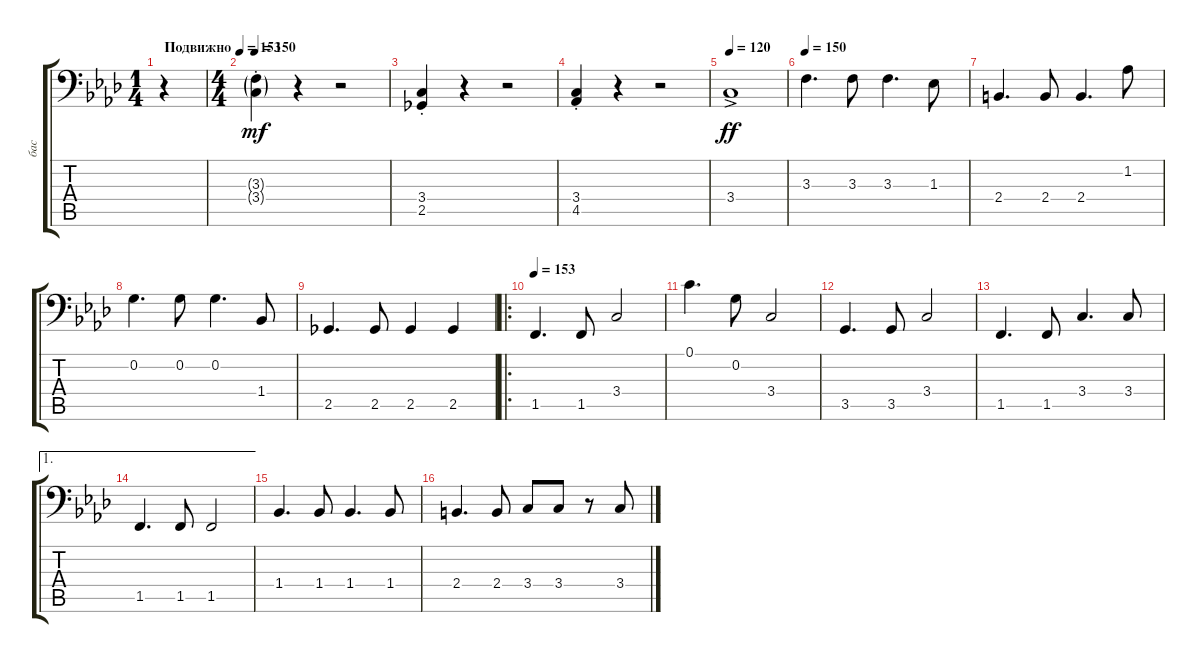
\track ("бас" "бас") {instrument electricbasspick}
\staff {score tabs}
\tuning (C3 G2 D2 A1 E1 B-1) {hide}
\ts (1 4)
\tempo (153 "Подвижно")
\clef f4
\ks fminor
r.4{dy mf instrument electricbasspick} |
\ts (4 4)
\tempo 150
(3.3{g st} 3.4{g st}).4 r.4 r.2 |
(3.4{st} 2.5{st}).4 r.4 r.2 |
(3.4{st} 4.5{st}).4 r.4 r.2 |
\tempo 120
3.4{ac}.1{dy ff} |
\tempo 150
3.3.4{d} 3.3.8 3.3.4{d} 1.3.8 |
2.4.4{d} 2.4.8 2.4.4{d} 1.2.8 |
0.2.4{d} 0.2.8 0.2.4{d} 1.4.8 |
2.5.4{d} 2.5.8 2.5.4 2.5.4 |
\ro
\tempo 153
1.5.4{d} 1.5.8 3.4.2 |
0.1.4{d} 0.2.8 3.4.2 |
3.5.4{d} 3.5.8 3.4.2 |
1.5.4{d} 1.5.8 3.4.4{d} 3.4.8 |
\ae 1
1.5.4{d} 1.5.8 1.5.2 |
1.4.4{d} 1.4.8 1.4.4{d} 1.4.8 |
2.4.4{d} 2.4.8 3.4.8 3.4.8 r.8 3.4.8
